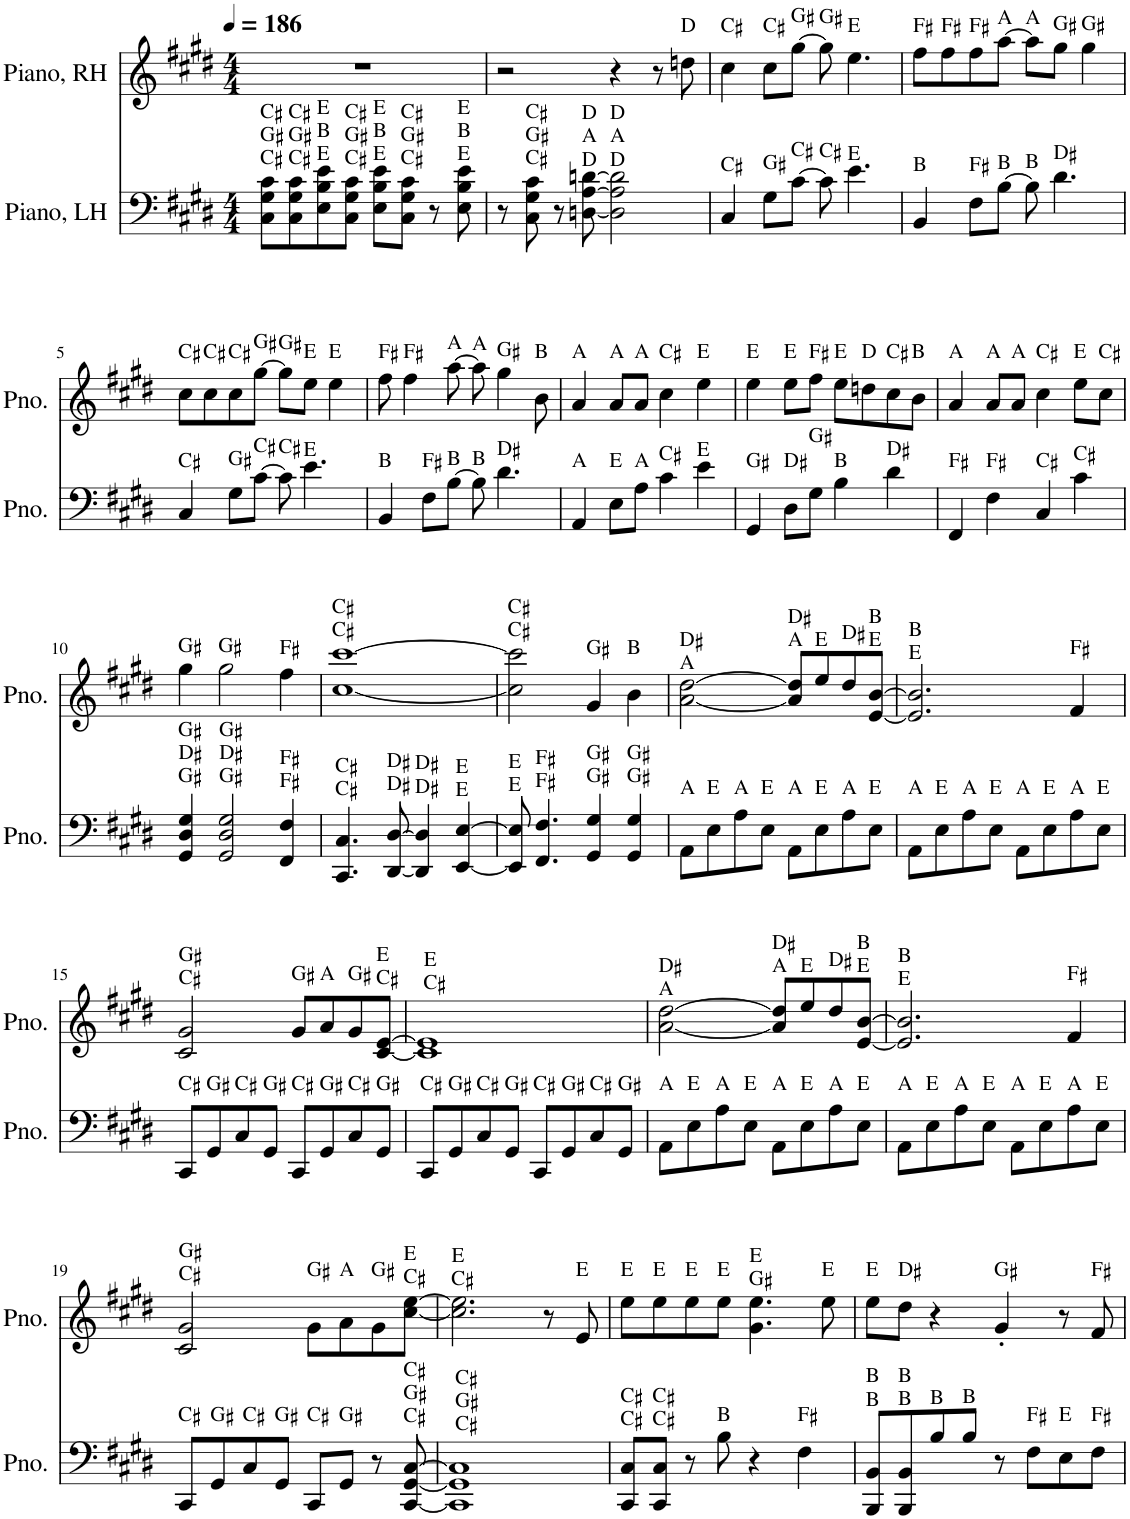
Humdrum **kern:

**kern	**kern
*part2	*part1
*staff2	*staff1
*I"Piano, LH	*I"Piano, RH
*I'Pno.	*I'Pno.
*clefF4	*clefG2
*k[f#c#g#d#]	*k[f#c#g#d#]
*M4/4	*M4/4
*MM186	*MM186
=1	=1
!LO:TX:a:t=C♯	!
!LO:TX:a:t=G♯	!
!LO:TX:a:t=C♯	!
8C#\ 8G#\ 8c#\L	1r
!LO:TX:a:t=C♯	!
!LO:TX:a:t=G♯	!
!LO:TX:a:t=C♯	!
8C#\ 8G#\ 8c#\	.
!LO:TX:a:t=E	!
!LO:TX:a:t=B	!
!LO:TX:a:t=E	!
8E\ 8B\ 8e\	.
!LO:TX:a:t=C♯	!
!LO:TX:a:t=G♯	!
!LO:TX:a:t=C♯	!
8C#\ 8G#\ 8c#\J	.
!LO:TX:a:t=E	!
!LO:TX:a:t=B	!
!LO:TX:a:t=E	!
8E\ 8B\ 8e\L	.
!LO:TX:a:t=C♯	!
!LO:TX:a:t=G♯	!
!LO:TX:a:t=C♯	!
8C#\ 8G#\ 8c#\J	.
8r	.
!LO:TX:a:t=E	!
!LO:TX:a:t=B	!
!LO:TX:a:t=E	!
8E\ 8B\ 8e\	.
=2	=2
8r	2r
!LO:TX:a:t=C♯	!
!LO:TX:a:t=G♯	!
!LO:TX:a:t=C♯	!
8C#\ 8G#\ 8c#\	.
8r	.
!LO:TX:a:t=D	!
!LO:TX:a:t=A	!
!LO:TX:a:t=D	!
[8Dn\ [8A\ [8dn\	.
!LO:TX:a:t=D	!
!LO:TX:a:t=A	!
!LO:TX:a:t=D	!
2D\] 2A\] 2d\]	4r
.	8r
!	!LO:TX:a:t=D
.	8ddn\
=3	=3
!	!LO:TX:a:t=C♯
!LO:TX:a:t=C♯	!
4C#/	4cc#\
!	!LO:TX:a:t=C♯
!LO:TX:a:t=G♯	!
8G#\L	8cc#\L
!	!LO:TX:a:t=G♯
!LO:TX:a:t=C♯	!
[8c#\J	[8gg#\J
!	!LO:TX:a:t=G♯
!LO:TX:a:t=C♯	!
8c#\]	8gg#\]
!	!LO:TX:a:t=E
!LO:TX:a:t=E	!
4.e\	4.ee\
=4	=4
!	!LO:TX:a:t=F♯
!LO:TX:a:t=B	!
4BB/	8ff#\L
!	!LO:TX:a:t=F♯
.	8ff#\
!	!LO:TX:a:t=F♯
!LO:TX:a:t=F♯	!
8F#\L	8ff#\
!	!LO:TX:a:t=A
!LO:TX:a:t=B	!
[8B\J	[8aa\J
!	!LO:TX:a:t=A
!LO:TX:a:t=B	!
8B\]	8aa\L]
!	!LO:TX:a:t=G♯
!LO:TX:a:t=D♯	!
4.d#\	8gg#\J
!	!LO:TX:a:t=G♯
.	4gg#\
!!LO:LB:g=z
=5	=5
!	!LO:TX:a:t=C♯
!LO:TX:a:t=C♯	!
4C#/	8cc#\L
!	!LO:TX:a:t=C♯
.	8cc#\
!	!LO:TX:a:t=C♯
!LO:TX:a:t=G♯	!
8G#\L	8cc#\
!	!LO:TX:a:t=G♯
!LO:TX:a:t=C♯	!
[8c#\J	[8gg#\J
!	!LO:TX:a:t=G♯
!LO:TX:a:t=C♯	!
8c#\]	8gg#\L]
!	!LO:TX:a:t=E
!LO:TX:a:t=E	!
4.e\	8ee\J
!	!LO:TX:a:t=E
.	4ee\
=6	=6
!	!LO:TX:a:t=F♯
!LO:TX:a:t=B	!
4BB/	8ff#\
!	!LO:TX:a:t=F♯
.	4ff#\
!LO:TX:a:t=F♯	!
8F#\L	.
!	!LO:TX:a:t=A
!LO:TX:a:t=B	!
[8B\J	[8aa\
!	!LO:TX:a:t=A
!LO:TX:a:t=B	!
8B\]	8aa\]
!	!LO:TX:a:t=G♯
!LO:TX:a:t=D♯	!
4.d#\	4gg#\
!	!LO:TX:a:t=B
.	8b\
=7	=7
!	!LO:TX:a:t=A
!LO:TX:a:t=A	!
4AA/	4a/
!	!LO:TX:a:t=A
!LO:TX:a:t=E	!
8E\L	8a/L
!	!LO:TX:a:t=A
!LO:TX:a:t=A	!
8A\J	8a/J
!	!LO:TX:a:t=C♯
!LO:TX:a:t=C♯	!
4c#\	4cc#\
!	!LO:TX:a:t=E
!LO:TX:a:t=E	!
4e\	4ee\
=8	=8
!	!LO:TX:a:t=E
!LO:TX:a:t=G♯	!
4GG#/	4ee\
!	!LO:TX:a:t=E
!LO:TX:a:t=D♯	!
8D#\L	8ee\L
!	!LO:TX:a:t=F♯
!LO:TX:a:t=G♯	!
8G#\J	8ff#\J
!	!LO:TX:a:t=E
!LO:TX:a:t=B	!
4B\	8ee\L
!	!LO:TX:a:t=D
.	8ddn\
!	!LO:TX:a:t=C♯
!LO:TX:a:t=D♯	!
4d#\	8cc#\
!	!LO:TX:a:t=B
.	8b\J
=9	=9
!	!LO:TX:a:t=A
!LO:TX:a:t=F♯	!
4FF#/	4a/
!	!LO:TX:a:t=A
!LO:TX:a:t=F♯	!
4F#\	8a/L
!	!LO:TX:a:t=A
.	8a/J
!	!LO:TX:a:t=C♯
!LO:TX:a:t=C♯	!
4C#/	4cc#\
!	!LO:TX:a:t=E
!LO:TX:a:t=C♯	!
4c#\	8ee\L
!	!LO:TX:a:t=C♯
.	8cc#\J
!!LO:LB:g=z
=10	=10
!	!LO:TX:a:t=G♯
!LO:TX:a:t=G♯	!
!LO:TX:a:t=D♯	!
!LO:TX:a:t=G♯	!
4GG#/ 4D#/ 4G#/	4gg#\
!	!LO:TX:a:t=G♯
!LO:TX:a:t=G♯	!
!LO:TX:a:t=D♯	!
!LO:TX:a:t=G♯	!
2GG#/ 2D#/ 2G#/	2gg#\
!	!LO:TX:a:t=F♯
!LO:TX:a:t=F♯	!
!LO:TX:a:t=F♯	!
4FF#/ 4F#/	4ff#\
=11	=11
!	!LO:TX:a:t=C♯
!	!LO:TX:a:t=C♯
!LO:TX:a:t=C♯	!
!LO:TX:a:t=C♯	!
4.CC#/ 4.C#/	[1cc# [1ccc#
!LO:TX:a:t=D♯	!
!LO:TX:a:t=D♯	!
[8DD#/ [8D#/	.
!LO:TX:a:t=D♯	!
!LO:TX:a:t=D♯	!
4DD#/] 4D#/]	.
!LO:TX:a:t=E	!
!LO:TX:a:t=E	!
[4EE/ [4E/	.
=12	=12
!	!LO:TX:a:t=C♯
!	!LO:TX:a:t=C♯
!LO:TX:a:t=E	!
!LO:TX:a:t=E	!
8EE/] 8E/]	2cc#\] 2ccc#\]
!LO:TX:a:t=F♯	!
!LO:TX:a:t=F♯	!
4.FF#/ 4.F#/	.
!	!LO:TX:a:t=G♯
!LO:TX:a:t=G♯	!
!LO:TX:a:t=G♯	!
4GG#/ 4G#/	4g#/
!	!LO:TX:a:t=B
!LO:TX:a:t=G♯	!
!LO:TX:a:t=G♯	!
4GG#/ 4G#/	4b\
=13	=13
!	!LO:TX:a:t=D♯
!	!LO:TX:a:t=A
!LO:TX:a:t=A	!
8AA\L	[2a\ [2dd#\
!LO:TX:a:t=E	!
8E\	.
!LO:TX:a:t=A	!
8A\	.
!LO:TX:a:t=E	!
8E\J	.
!	!LO:TX:a:t=D♯
!	!LO:TX:a:t=A
!LO:TX:a:t=A	!
8AA\L	8a/] 8dd#/]L
!	!LO:TX:a:t=E
!LO:TX:a:t=E	!
8E\	8ee/
!	!LO:TX:a:t=D♯
!LO:TX:a:t=A	!
8A\	8dd#/
!	!LO:TX:a:t=B
!	!LO:TX:a:t=E
!LO:TX:a:t=E	!
8E\J	[8e/ [8b/J
=14	=14
!	!LO:TX:a:t=B
!	!LO:TX:a:t=E
!LO:TX:a:t=A	!
8AA\L	2.e/] 2.b/]
!LO:TX:a:t=E	!
8E\	.
!LO:TX:a:t=A	!
8A\	.
!LO:TX:a:t=E	!
8E\J	.
!LO:TX:a:t=A	!
8AA\L	.
!LO:TX:a:t=E	!
8E\	.
!	!LO:TX:a:t=F♯
!LO:TX:a:t=A	!
8A\	4f#/
!LO:TX:a:t=E	!
8E\J	.
!!LO:LB:g=z
=15	=15
!	!LO:TX:a:t=G♯
!	!LO:TX:a:t=C♯
!LO:TX:a:t=C♯	!
8CC#/L	2c#/ 2g#/
!LO:TX:a:t=G♯	!
8GG#/	.
!LO:TX:a:t=C♯	!
8C#/	.
!LO:TX:a:t=G♯	!
8GG#/J	.
!	!LO:TX:a:t=G♯
!LO:TX:a:t=C♯	!
8CC#/L	8g#/L
!	!LO:TX:a:t=A
!LO:TX:a:t=G♯	!
8GG#/	8a/
!	!LO:TX:a:t=G♯
!LO:TX:a:t=C♯	!
8C#/	8g#/
!	!LO:TX:a:t=E
!	!LO:TX:a:t=C♯
!LO:TX:a:t=G♯	!
8GG#/J	[8c#/ [8e/J
=16	=16
!	!LO:TX:a:t=E
!	!LO:TX:a:t=C♯
!LO:TX:a:t=C♯	!
8CC#/L	1c#] 1e]
!LO:TX:a:t=G♯	!
8GG#/	.
!LO:TX:a:t=C♯	!
8C#/	.
!LO:TX:a:t=G♯	!
8GG#/J	.
!LO:TX:a:t=C♯	!
8CC#/L	.
!LO:TX:a:t=G♯	!
8GG#/	.
!LO:TX:a:t=C♯	!
8C#/	.
!LO:TX:a:t=G♯	!
8GG#/J	.
=17	=17
!	!LO:TX:a:t=D♯
!	!LO:TX:a:t=A
!LO:TX:a:t=A	!
8AA\L	[2a\ [2dd#\
!LO:TX:a:t=E	!
8E\	.
!LO:TX:a:t=A	!
8A\	.
!LO:TX:a:t=E	!
8E\J	.
!	!LO:TX:a:t=D♯
!	!LO:TX:a:t=A
!LO:TX:a:t=A	!
8AA\L	8a/] 8dd#/]L
!	!LO:TX:a:t=E
!LO:TX:a:t=E	!
8E\	8ee/
!	!LO:TX:a:t=D♯
!LO:TX:a:t=A	!
8A\	8dd#/
!	!LO:TX:a:t=B
!	!LO:TX:a:t=E
!LO:TX:a:t=E	!
8E\J	[8e/ [8b/J
=18	=18
!	!LO:TX:a:t=B
!	!LO:TX:a:t=E
!LO:TX:a:t=A	!
8AA\L	2.e/] 2.b/]
!LO:TX:a:t=E	!
8E\	.
!LO:TX:a:t=A	!
8A\	.
!LO:TX:a:t=E	!
8E\J	.
!LO:TX:a:t=A	!
8AA\L	.
!LO:TX:a:t=E	!
8E\	.
!	!LO:TX:a:t=F♯
!LO:TX:a:t=A	!
8A\	4f#/
!LO:TX:a:t=E	!
8E\J	.
!!LO:LB:g=z
=19	=19
!	!LO:TX:a:t=G♯
!	!LO:TX:a:t=C♯
!LO:TX:a:t=C♯	!
8CC#/L	2c#/ 2g#/
!LO:TX:a:t=G♯	!
8GG#/	.
!LO:TX:a:t=C♯	!
8C#/	.
!LO:TX:a:t=G♯	!
8GG#/J	.
!	!LO:TX:a:t=G♯
!LO:TX:a:t=C♯	!
8CC#/L	8g#\L
!	!LO:TX:a:t=A
!LO:TX:a:t=G♯	!
8GG#/J	8a\
!	!LO:TX:a:t=G♯
8r	8g#\
!	!LO:TX:a:t=E
!	!LO:TX:a:t=C♯
!LO:TX:a:t=C♯	!
!LO:TX:a:t=G♯	!
!LO:TX:a:t=C♯	!
[8CC#/ [8GG#/ [8C#/	[8cc#\ [8ee\J
=20	=20
!	!LO:TX:a:t=E
!	!LO:TX:a:t=C♯
!LO:TX:a:t=C♯	!
!LO:TX:a:t=G♯	!
!LO:TX:a:t=C♯	!
1CC#] 1GG#] 1C#]	2.cc#\] 2.ee\]
.	8r
!	!LO:TX:a:t=E
.	8e/
=21	=21
!	!LO:TX:a:t=E
!LO:TX:a:t=C♯	!
!LO:TX:a:t=C♯	!
8CC#/ 8C#/L	8ee\L
!	!LO:TX:a:t=E
!LO:TX:a:t=C♯	!
!LO:TX:a:t=C♯	!
8CC#/ 8C#/J	8ee\
!	!LO:TX:a:t=E
8r	8ee\
!	!LO:TX:a:t=E
!LO:TX:a:t=B	!
8B\	8ee\J
!	!LO:TX:a:t=E
!	!LO:TX:a:t=G♯
4r	4.g#\ 4.ee\
!LO:TX:a:t=F♯	!
4F#\	.
!	!LO:TX:a:t=E
.	8ee\
=22	=22
!	!LO:TX:a:t=E
!LO:TX:a:t=B	!
!LO:TX:a:t=B	!
8BBB/ 8BB/L	8ee\L
!	!LO:TX:a:t=D♯
!LO:TX:a:t=B	!
!LO:TX:a:t=B	!
8BBB/ 8BB/	8dd#\J
!LO:TX:a:t=B	!
8B/	4r
!LO:TX:a:t=B	!
8B/J	.
!	!LO:TX:a:t=G♯
8r	4g#'/
!LO:TX:a:t=F♯	!
8F#\L	.
!LO:TX:a:t=E	!
8E\	8r
!	!LO:TX:a:t=F♯
!LO:TX:a:t=F♯	!
8F#\J	8f#/
=	=
*-	*-
